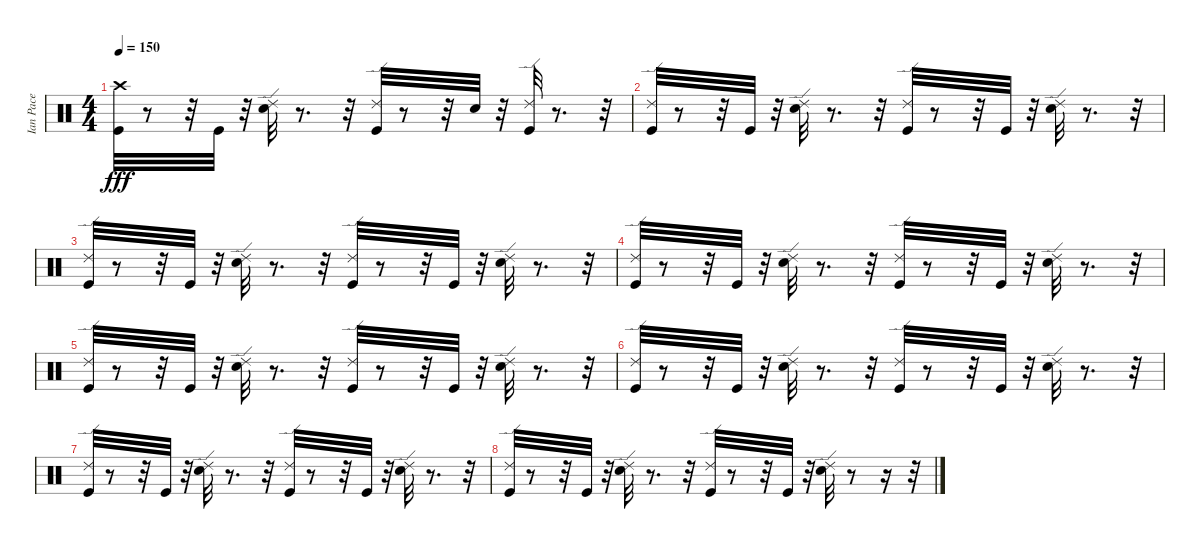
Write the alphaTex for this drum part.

\track ("Ian Pace" "Ian Pace") {instrument percussion}
\staff {score}
\articulation defaults
\ts (4 4)
\tempo 150
\clef neutral
\ks c
("Crash high (hit)" "Kick (hit)").32{dy fff} r.8 r.32 "Kick (hit)".32 r.32 ("Ride (edge) 2" "Electric Snare (hit)").32 r.8{d} r.32 ("Kick (hit)" "Ride (edge) 2").32 r.8 r.32 "Electric Snare (hit)".32 r.32 ("Ride (edge) 2" "Kick (hit)").32 r.8{d} r.32 |
("Kick (hit)" "Ride (edge) 2").32 r.8 r.32 "Kick (hit)".32 r.32 ("Electric Snare (hit)" "Ride (edge) 2").32 r.8{d} r.32 ("Kick (hit)" "Ride (edge) 2").32 r.8 r.32 "Kick (hit)".32 r.32 ("Electric Snare (hit)" "Ride (edge) 2").32 r.8{d} r.32 |
("Kick (hit)" "Ride (edge) 2").32 r.8 r.32 "Kick (hit)".32 r.32 ("Ride (edge) 2" "Electric Snare (hit)").32 r.8{d} r.32 ("Kick (hit)" "Ride (edge) 2").32 r.8 r.32 "Kick (hit)".32 r.32 ("Electric Snare (hit)" "Ride (edge) 2").32 r.8{d} r.32 |
("Kick (hit)" "Ride (edge) 2").32 r.8 r.32 "Kick (hit)".32 r.32 ("Electric Snare (hit)" "Ride (edge) 2").32 r.8{d} r.32 ("Ride (edge) 2" "Kick (hit)").32 r.8 r.32 "Kick (hit)".32 r.32 ("Electric Snare (hit)" "Ride (edge) 2").32 r.8{d} r.32 |
("Ride (edge) 2" "Kick (hit)").32 r.8 r.32 "Kick (hit)".32 r.32 ("Electric Snare (hit)" "Ride (edge) 2").32 r.8{d} r.32 ("Ride (edge) 2" "Kick (hit)").32 r.8 r.32 "Kick (hit)".32 r.32{volume 0} ("Ride (edge) 2" "Electric Snare (hit)").32 r.8{d} r.32 |
("Ride (edge) 2" "Kick (hit)").32 r.8 r.32 "Kick (hit)".32 r.32 ("Electric Snare (hit)" "Ride (edge) 2").32 r.8{d} r.32 ("Ride (edge) 2" "Kick (hit)").32 r.8 r.32 "Kick (hit)".32 r.32 ("Electric Snare (hit)" "Ride (edge) 2").32 r.8{d} r.32 |
("Ride (edge) 2" "Kick (hit)").32 r.8 r.32 "Kick (hit)".32 r.32 ("Ride (edge) 2" "Electric Snare (hit)").32 r.8{d} r.32 ("Ride (edge) 2" "Kick (hit)").32 r.8 r.32 "Kick (hit)".32 r.32 ("Ride (edge) 2" "Electric Snare (hit)").32 r.8{d} r.32 |
("Ride (edge) 2" "Kick (hit)").32 r.8 r.32 "Kick (hit)".32 r.32 ("Ride (edge) 2" "Electric Snare (hit)").32 r.8{d} r.32 ("Ride (edge) 2" "Kick (hit)").32 r.8 r.32 "Kick (hit)".32 r.32 ("Ride (edge) 2" "Electric Snare (hit)").32 r.8 r.16 r.32
